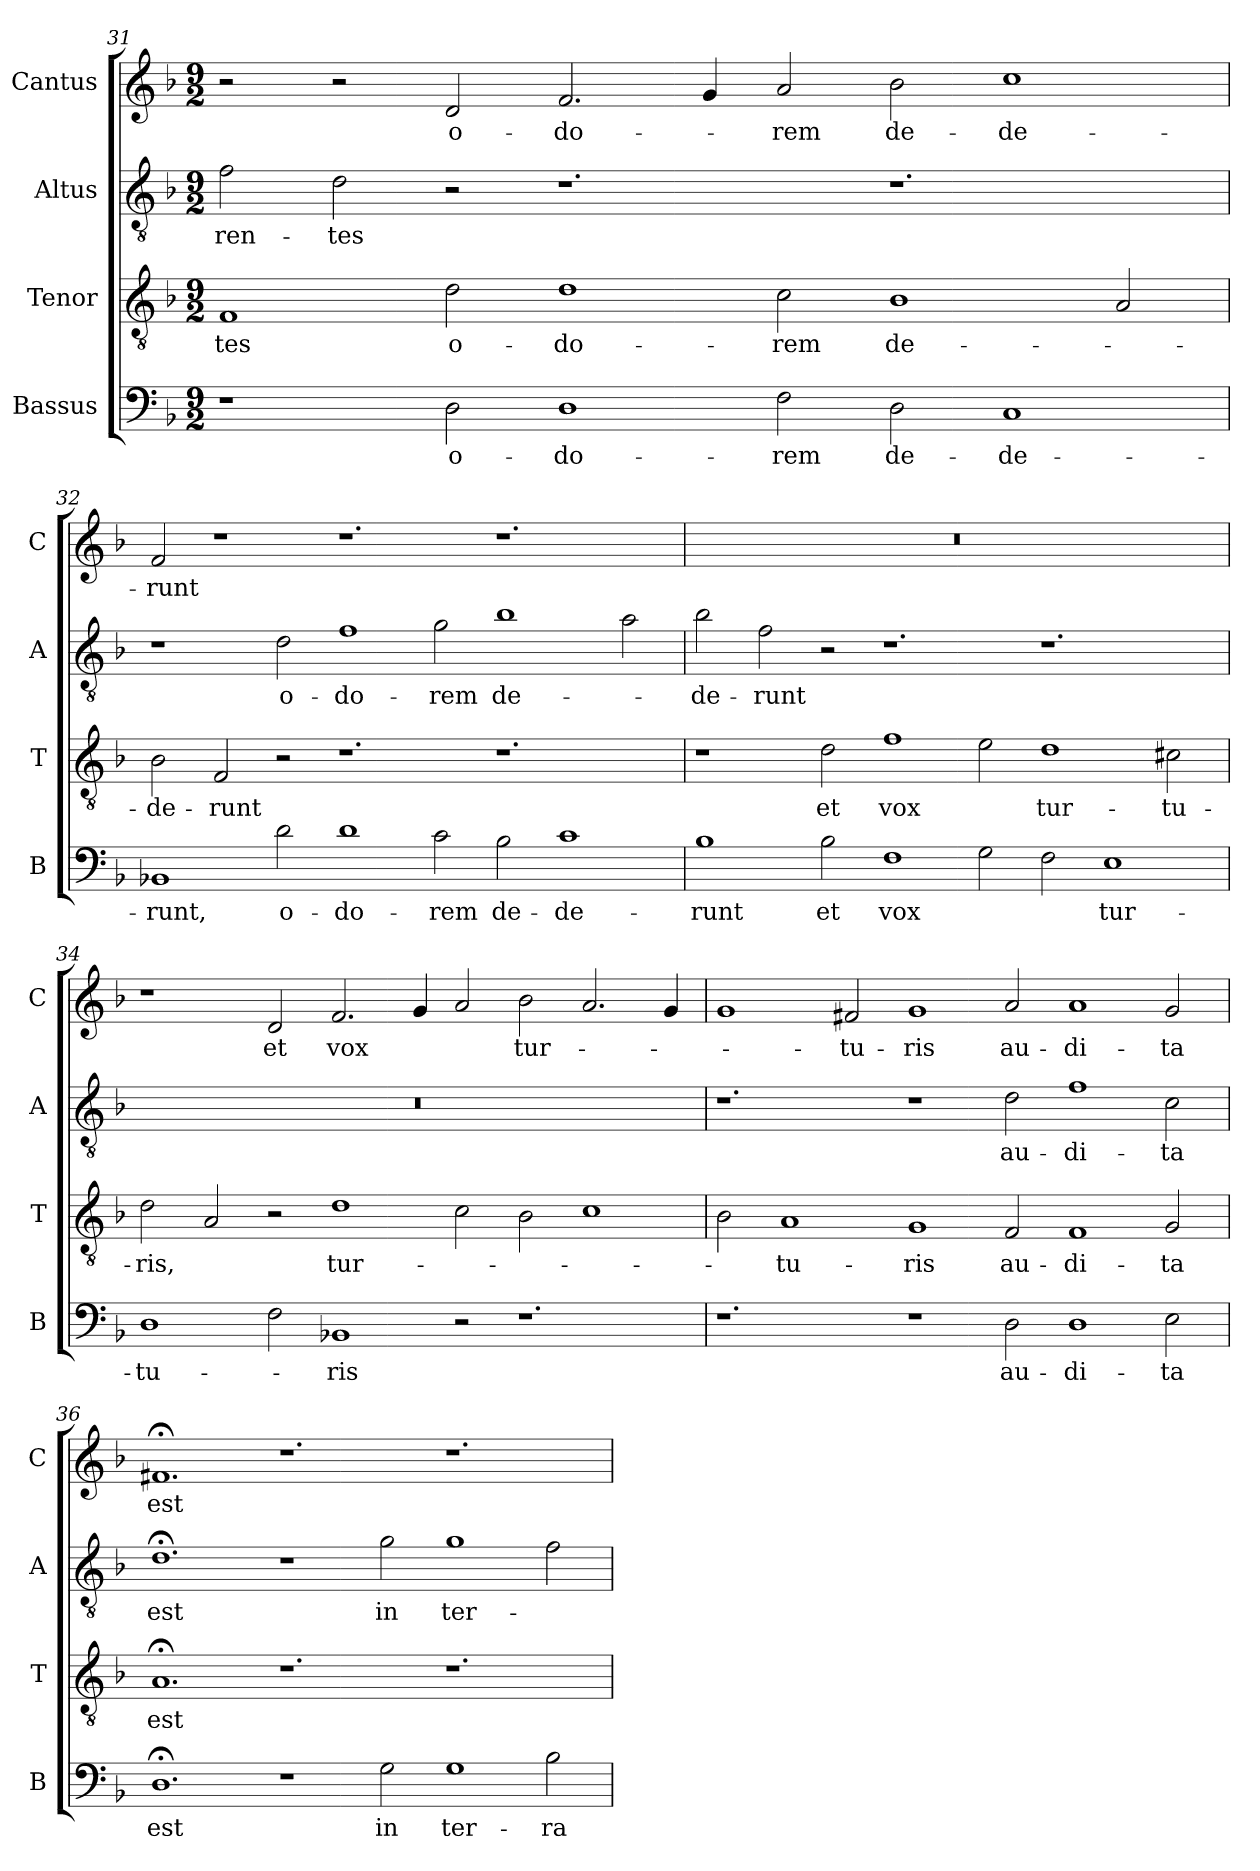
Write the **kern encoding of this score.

**kern	**text	**kern	**text	**kern	**text	**kern	**text
*part4	*part4	*part3	*part3	*part2	*part2	*part1	*part1
*staff4	*staff4	*staff3	*staff3	*staff2	*staff2	*staff1	*staff1
*I"Bassus	*	*I"Tenor	*	*I"Altus	*	*I"Cantus	*
*I'B	*	*I'T	*	*I'A	*	*I'C	*
*clefF4	*	*clefGv2	*	*clefGv2	*	*clefG2	*
*k[b-]	*	*k[b-]	*	*k[b-]	*	*k[b-]	*
*M9/2	*	*M9/2	*	*M9/2	*	*M9/2	*
=31	=31	=31	=31	=31	=31	=31	=31
1r	.	1F	-tes	2f	-ren-	2r	.
.	.	.	.	2d	-tes	2r	.
2D	o-	2d	o-	2r	.	2d	o-
1D	-do-	1d	-do-	1.r	.	2.f	-do-
.	.	.	.	.	.	4g	.
2F	-rem	2c	-rem	.	.	2a	-rem
!	!LO:LY:i	!	!	!	!	!	!
2D	de-	1B-	de-	1.r	.	2b-	de-
!	!LO:LY:i	!	!	!	!	!	!
1C	-de-	.	.	.	.	1cc	-de-
.	.	2A	.	.	.	.	.
!!LO:LB:g=z
=32	=32	=32	=32	=32	=32	=32	=32
!	!LO:LY:i	!	!	!	!	!	!
1BB-X	-runt,	2B-	-de-	1r	.	2f	-runt
.	.	2F	-runt	.	.	1r	.
!	!LO:LY:i	!	!	!	!	!	!
2d	o-	2r	.	2d	o-	.	.
!	!LO:LY:i	!	!	!	!	!	!
1d	-do-	1.r	.	1f	-do-	1.r	.
!	!LO:LY:i	!	!	!	!	!	!
2c	-rem	.	.	2g	-rem	.	.
!	!LO:LY:i	!	!	!	!	!	!
2B-	de-	1.r	.	1b-	de-	1.r	.
!	!LO:LY:i	!	!	!	!	!	!
1c	-de-	.	.	.	.	.	.
.	.	.	.	2a	.	.	.
=33	=33	=33	=33	=33	=33	=33	=33
!	!LO:LY:i	!	!	!	!	!	!
1B-	-runt	1r	.	2b-	-de-	2%9r	.
.	.	.	.	2f	-runt	.	.
!	!LO:LY:i	!	!	!	!	!	!
2B-	et	2d	et	2r	.	.	.
!	!LO:LY:i	!	!	!	!	!	!
1F	vox	1f	vox	1.r	.	.	.
2G	.	2e	.	.	.	.	.
2F	.	1d	tur-	1.r	.	.	.
!	!LO:LY:i	!	!	!	!	!	!
1E	tur-	.	.	.	.	.	.
.	.	2c#X	-tu-	.	.	.	.
!!LO:LB:g=z
=34	=34	=34	=34	=34	=34	=34	=34
!	!LO:LY:i	!	!	!	!	!	!
1D	-tu-	2d	-ris,	2%9r	.	1r	.
.	.	2A	.	.	.	.	.
2F	.	2r	.	.	.	2d	et
!	!LO:LY:i	!	!LO:LY:i	!	!	!	!
1BB-X	-ris	1d	tur-	.	.	2.f	vox
.	.	.	.	.	.	4g	.
2r	.	2c	.	.	.	2a	.
1.r	.	2B-	.	.	.	2b-	tur-
.	.	1c	.	.	.	2.a	.
.	.	.	.	.	.	4g	.
=35	=35	=35	=35	=35	=35	=35	=35
1.r	.	2B-	.	1.r	.	1g	.
!	!	!	!LO:LY:i	!	!	!	!
.	.	1A	-tu-	.	.	.	.
.	.	.	.	.	.	2f#X	-tu-
!	!	!	!LO:LY:i	!	!	!	!
1r	.	1G	-ris	1r	.	1g	-ris
2D	au-	2F	au-	2d	au-	2a	au-
1D	-di-	1F	-di-	1f	-di-	1a	-di-
2E	-ta	2G	-ta	2c	-ta	2g	-ta
!!LO:LB:g=z
=36	=36	=36	=36	=36	=36	=36	=36
1.D;<	est	1.A;<	est	1.d;<	est	1.f#X;<	est
1r	.	1.r	.	1r	.	1.r	.
2G	in	.	.	2g	in	.	.
1G	ter-	1.r	.	1g	ter-	1.r	.
2B-	-ra	.	.	2f	.	.	.
=	=	=	=	=	=	=	=
*-	*-	*-	*-	*-	*-	*-	*-
